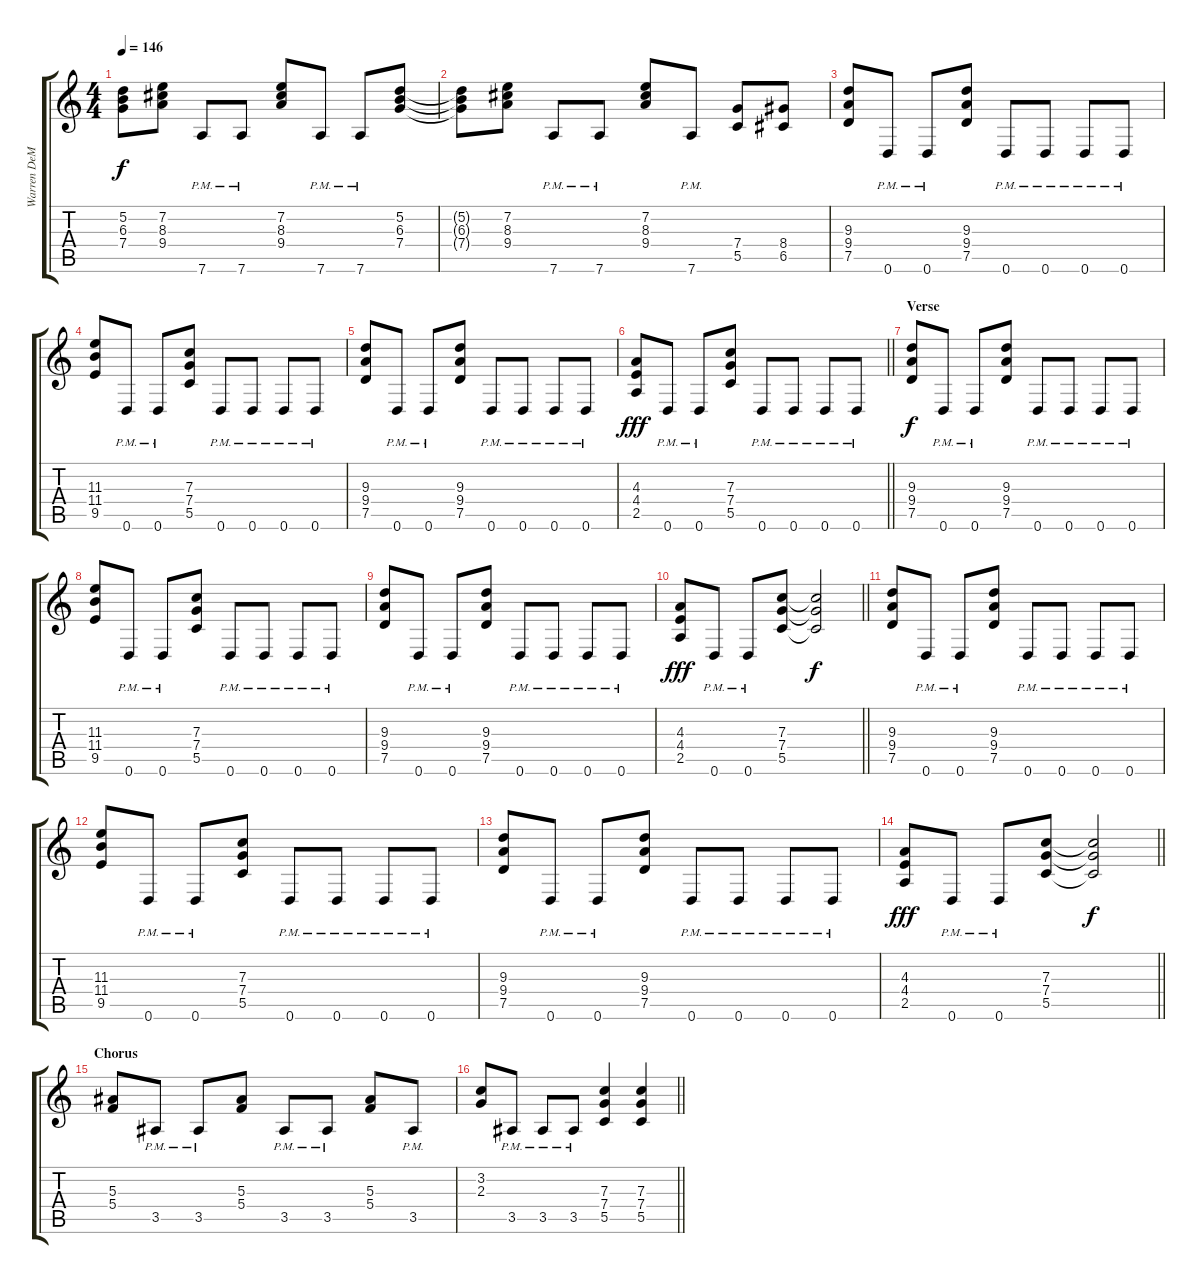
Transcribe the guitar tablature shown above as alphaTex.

\track ("Warren DeMartin - Rhytm Guitar I" "Warren DeM") {instrument distortionguitar}
\staff {score tabs}
\tuning (D4 A3 F3 C3 G2 D2) {hide}
\ts (4 4)
\tempo 146
\clef g2
\ks c
(5.2{t} 6.3{t} 7.4{t}).8{dy f} (7.2 8.3 9.4).8 7.6{pm}.8 7.6{pm}.8 (7.2 8.3 9.4).8 7.6{pm}.8 7.6{pm}.8 (5.2 6.3 7.4).8 |
(5.2{t} 6.3{t} 7.4{t}).8 (7.2 8.3 9.4).8 7.6{pm}.8 7.6{pm}.8 (7.2 8.3 9.4).8 7.6{pm}.8 (7.4 5.5).8 (8.4 6.5).8 |
(9.3 9.4 7.5).8 0.6{pm}.8 0.6{pm}.8 (9.3 9.4 7.5).8 0.6{pm}.8 0.6{pm}.8 0.6{pm}.8 0.6{pm}.8 |
(11.3 11.4 9.5).8 0.6{pm}.8 0.6{pm}.8 (7.3 7.4 5.5).8 0.6{pm}.8 0.6{pm}.8 0.6{pm}.8 0.6{pm}.8 |
(9.3 9.4 7.5).8 0.6{pm}.8 0.6{pm}.8 (9.3 9.4 7.5).8 0.6{pm}.8 0.6{pm}.8 0.6{pm}.8 0.6{pm}.8 |
\barLineRight lightlight
(4.3 4.4 2.5).8{dy fff} 0.6{pm}.8 0.6{pm}.8 (7.3 7.4 5.5).8 0.6{pm}.8 0.6{pm}.8 0.6{pm}.8 0.6{pm}.8 |
\section ("" "Verse")
(9.3 9.4 7.5).8{dy f} 0.6{pm}.8 0.6{pm}.8 (9.3 9.4 7.5).8 0.6{pm}.8 0.6{pm}.8 0.6{pm}.8 0.6{pm}.8 |
(11.3 11.4 9.5).8 0.6{pm}.8 0.6{pm}.8 (7.3 7.4 5.5).8 0.6{pm}.8 0.6{pm}.8 0.6{pm}.8 0.6{pm}.8 |
(9.3 9.4 7.5).8 0.6{pm}.8 0.6{pm}.8 (9.3 9.4 7.5).8 0.6{pm}.8 0.6{pm}.8 0.6{pm}.8 0.6{pm}.8 |
\barLineRight lightlight
(4.3 4.4 2.5).8{dy fff} 0.6{pm}.8 0.6{pm}.8 (7.3 7.4 5.5).8 (7.3{t} 7.4{t} 5.5{t}).2{dy f} |
(9.3 9.4 7.5).8 0.6{pm}.8 0.6{pm}.8 (9.3 9.4 7.5).8 0.6{pm}.8 0.6{pm}.8 0.6{pm}.8 0.6{pm}.8 |
(11.3 11.4 9.5).8 0.6{pm}.8 0.6{pm}.8 (7.3 7.4 5.5).8 0.6{pm}.8 0.6{pm}.8 0.6{pm}.8 0.6{pm}.8 |
(9.3 9.4 7.5).8 0.6{pm}.8 0.6{pm}.8 (9.3 9.4 7.5).8 0.6{pm}.8 0.6{pm}.8 0.6{pm}.8 0.6{pm}.8 |
\barLineRight lightlight
(4.3 4.4 2.5).8{dy fff} 0.6{pm}.8 0.6{pm}.8 (7.3 7.4 5.5).8 (7.3{t} 7.4{t} 5.5{t}).2{dy f} |
\section ("" "Chorus")
(5.3 5.4).8 3.5{pm}.8 3.5{pm}.8 (5.3 5.4).8 3.5{pm}.8 3.5{pm}.8 (5.3 5.4).8 3.5{pm}.8 |
\barLineRight lightlight
(3.2 2.3).8 3.5{pm}.8 3.5{pm}.8 3.5{pm}.8 (7.3 7.4 5.5).4 (7.3 7.4 5.5).4
